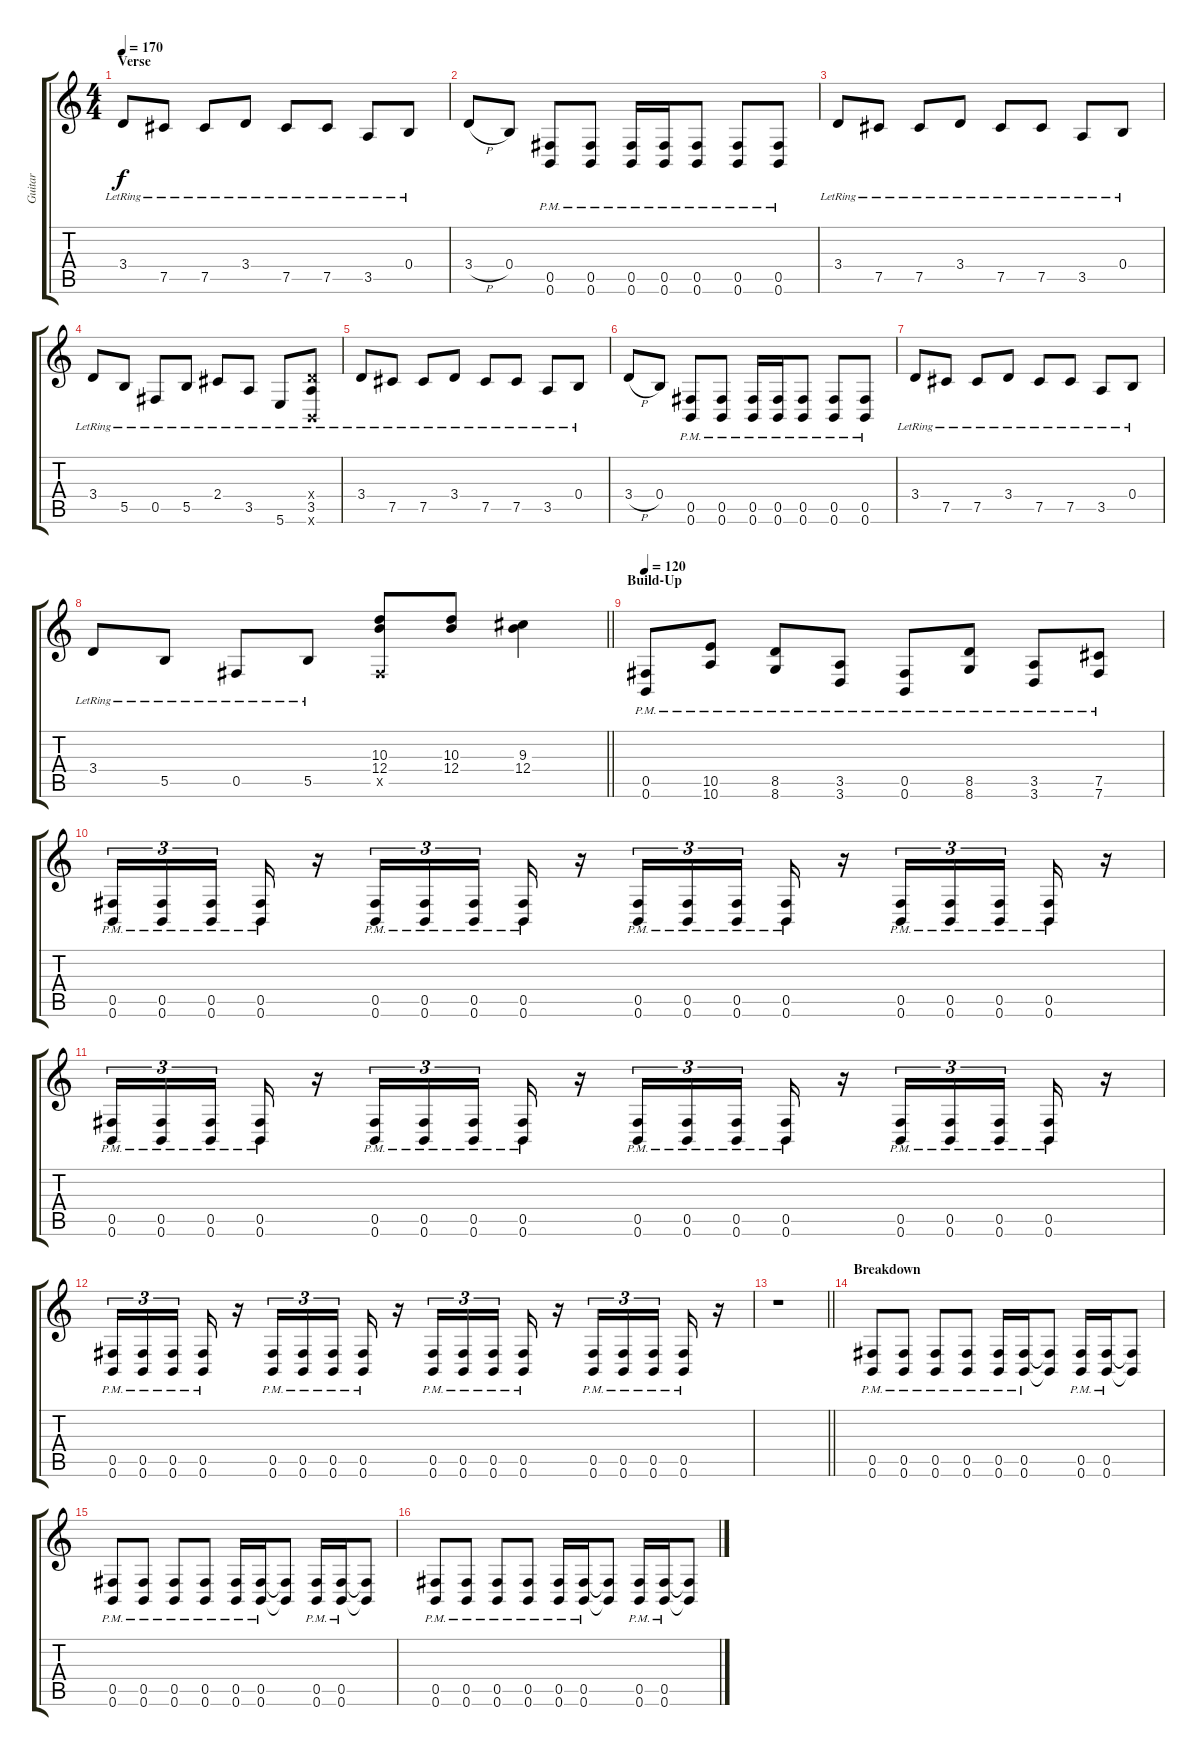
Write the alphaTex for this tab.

\track ("Guitar" "Guitar") {instrument distortionguitar}
\staff {score tabs}
\tuning (Db4 Ab3 E3 B2 Gb2 B1) {hide}
\ts (4 4)
\section ("" "Verse")
\tempo 170
\clef g2
\ks c
3.4{lr}.8{dy f} 7.5{lr}.8 7.5{lr}.8 3.4{lr}.8 7.5{lr}.8 7.5{lr}.8 3.5{lr}.8 0.4{lr}.8 |
3.4{h}.8 0.4.8 (0.5{pm} 0.6{pm}).8 (0.5{pm} 0.6{pm}).8 (0.5{pm} 0.6{pm}).16 (0.5{pm} 0.6{pm}).16 (0.5{pm} 0.6{pm}).8 (0.5{pm} 0.6{pm}).8 (0.5{pm} 0.6{pm}).8 |
3.4{lr}.8 7.5{lr}.8 7.5{lr}.8 3.4{lr}.8 7.5{lr}.8 7.5{lr}.8 3.5{lr}.8 0.4{lr}.8 |
3.4{lr}.8 5.5{lr}.8 0.5{lr}.8 5.5{lr}.8 2.4{lr}.8 3.5{lr}.8 5.6{lr}.8 (3.4{x} 3.5{lr} 0.6{x}).8 |
3.4{lr}.8 7.5{lr}.8 7.5{lr}.8 3.4{lr}.8 7.5{lr}.8 7.5{lr}.8 3.5{lr}.8 0.4{lr}.8 |
3.4{h}.8 0.4.8 (0.5{pm} 0.6{pm}).8 (0.5{pm} 0.6{pm}).8 (0.5{pm} 0.6{pm}).16 (0.5{pm} 0.6{pm}).16 (0.5{pm} 0.6{pm}).8 (0.5{pm} 0.6{pm}).8 (0.5{pm} 0.6{pm}).8 |
3.4{lr}.8 7.5{lr}.8 7.5{lr}.8 3.4{lr}.8 7.5{lr}.8 7.5{lr}.8 3.5{lr}.8 0.4{lr}.8 |
\barLineRight lightlight
3.4{lr}.8 5.5{lr}.8 0.5{lr}.8 5.5{lr}.8 (10.3 12.4 0.5{x}).8 (10.3 12.4).8 (9.3 12.4).4 |
\section ("" "Build-Up")
\tempo 120
(0.5{pm} 0.6{pm}).8 (10.5{pm} 10.6{pm}).8 (8.5{pm} 8.6{pm}).8 (3.5{pm} 3.6{pm}).8 (0.5{pm} 0.6{pm}).8 (8.5{pm} 8.6{pm}).8 (3.5{pm} 3.6{pm}).8 (7.5{pm} 7.6{pm}).8 |
(0.5{pm} 0.6{pm}).16{tu (3 2)} (0.5{pm} 0.6{pm}).16{tu (3 2)} (0.5{pm} 0.6{pm}).16{tu (3 2) beam splitsecondary} (0.5{pm} 0.6{pm}).16 r.16 (0.5{pm} 0.6{pm}).16{tu (3 2)} (0.5{pm} 0.6{pm}).16{tu (3 2)} (0.5{pm} 0.6{pm}).16{tu (3 2) beam splitsecondary} (0.5{pm} 0.6{pm}).16 r.16 (0.5{pm} 0.6{pm}).16{tu (3 2)} (0.5{pm} 0.6{pm}).16{tu (3 2)} (0.5{pm} 0.6{pm}).16{tu (3 2) beam splitsecondary} (0.5{pm} 0.6{pm}).16 r.16 (0.5{pm} 0.6{pm}).16{tu (3 2)} (0.5{pm} 0.6{pm}).16{tu (3 2)} (0.5{pm} 0.6{pm}).16{tu (3 2) beam splitsecondary} (0.5{pm} 0.6{pm}).16 r.16 |
(0.5{pm} 0.6{pm}).16{tu (3 2)} (0.5{pm} 0.6{pm}).16{tu (3 2)} (0.5{pm} 0.6{pm}).16{tu (3 2) beam splitsecondary} (0.5{pm} 0.6{pm}).16 r.16 (0.5{pm} 0.6{pm}).16{tu (3 2)} (0.5{pm} 0.6{pm}).16{tu (3 2)} (0.5{pm} 0.6{pm}).16{tu (3 2) beam splitsecondary} (0.5{pm} 0.6{pm}).16 r.16 (0.5{pm} 0.6{pm}).16{tu (3 2)} (0.5{pm} 0.6{pm}).16{tu (3 2)} (0.5{pm} 0.6{pm}).16{tu (3 2) beam splitsecondary} (0.5{pm} 0.6{pm}).16 r.16 (0.5{pm} 0.6{pm}).16{tu (3 2)} (0.5{pm} 0.6{pm}).16{tu (3 2)} (0.5{pm} 0.6{pm}).16{tu (3 2) beam splitsecondary} (0.5{pm} 0.6{pm}).16 r.16 |
(0.5{pm} 0.6{pm}).16{tu (3 2)} (0.5{pm} 0.6{pm}).16{tu (3 2)} (0.5{pm} 0.6{pm}).16{tu (3 2) beam splitsecondary} (0.5{pm} 0.6{pm}).16 r.16 (0.5{pm} 0.6{pm}).16{tu (3 2)} (0.5{pm} 0.6{pm}).16{tu (3 2)} (0.5{pm} 0.6{pm}).16{tu (3 2) beam splitsecondary} (0.5{pm} 0.6{pm}).16 r.16 (0.5{pm} 0.6{pm}).16{tu (3 2)} (0.5{pm} 0.6{pm}).16{tu (3 2)} (0.5{pm} 0.6{pm}).16{tu (3 2) beam splitsecondary} (0.5{pm} 0.6{pm}).16 r.16 (0.5{pm} 0.6{pm}).16{tu (3 2)} (0.5{pm} 0.6{pm}).16{tu (3 2)} (0.5{pm} 0.6{pm}).16{tu (3 2) beam splitsecondary} (0.5{pm} 0.6{pm}).16 r.16 |
\barLineRight lightlight
r.1 |
\section ("" "Breakdown")
(0.5{pm} 0.6{pm}).8 (0.5{pm} 0.6{pm}).8 (0.5{pm} 0.6{pm}).8 (0.5{pm} 0.6{pm}).8 (0.5{pm} 0.6{pm}).16 (0.5{pm} 0.6{pm}).16 (0.5{t} 0.6{t}).8 (0.5{pm} 0.6{pm}).16 (0.5{pm} 0.6{pm}).16 (0.5{t} 0.6{t}).8 |
(0.5{pm} 0.6{pm}).8 (0.5{pm} 0.6{pm}).8 (0.5{pm} 0.6{pm}).8 (0.5{pm} 0.6{pm}).8 (0.5{pm} 0.6{pm}).16 (0.5{pm} 0.6{pm}).16 (0.5{t} 0.6{t}).8 (0.5{pm} 0.6{pm}).16 (0.5{pm} 0.6{pm}).16 (0.5{t} 0.6{t}).8 |
(0.5{pm} 0.6{pm}).8 (0.5{pm} 0.6{pm}).8 (0.5{pm} 0.6{pm}).8 (0.5{pm} 0.6{pm}).8 (0.5{pm} 0.6{pm}).16 (0.5{pm} 0.6{pm}).16 (0.5{t} 0.6{t}).8 (0.5{pm} 0.6{pm}).16 (0.5{pm} 0.6{pm}).16 (0.5{t} 0.6{t}).8
